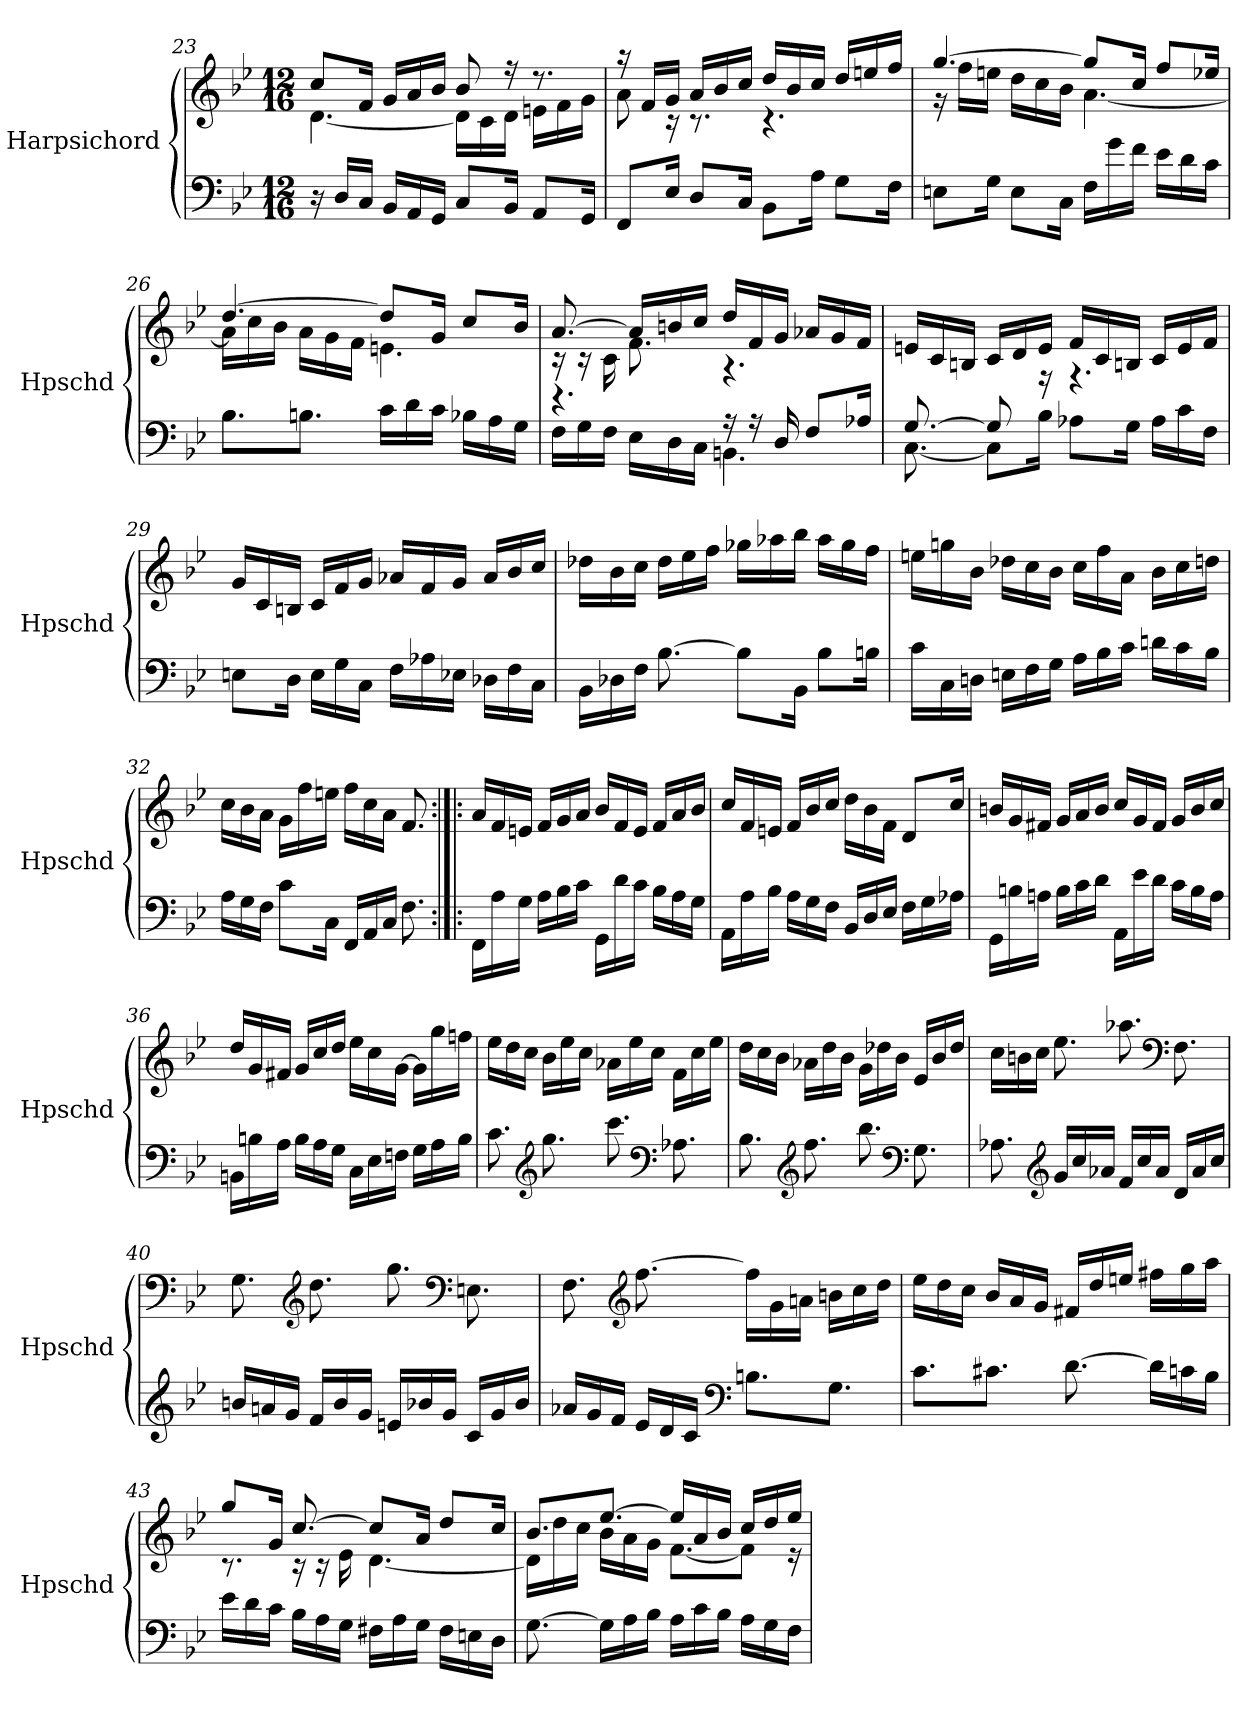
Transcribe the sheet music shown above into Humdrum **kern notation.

**kern	**kern
*part1	*part1
*staff2	*staff1
*I"Harpsichord	*
*I'Hpschd	*
*clefF4	*clefG2
*k[b-e-]	*k[b-e-]
*B-:	*B-:
*M12/16	*M12/16
=23	=23
*	*^
16r	8cc/L	[4.d\
16D/LL	.	.
16C/JJ	16f/Jk	.
16BB-/LL	16g/LL	.
16AA/	16a/	.
16GG/JJ	16b-/JJ	.
8C/L	8b-/	16d\LL]
.	.	16c\
16BB-/Jk	16r	16d\JJ
8AA/L	8.r	16en\LL
.	.	16f\
16GG/Jk	.	16g\JJ
=24	=24	=24
8FF/L	16r	8a\
.	16f/LL	.
16E-/Jk	16g/JJ	16r
8D/L	16a/LL	8.r
.	16b-/	.
16C/Jk	16cc/JJ	.
8BB-\L	16dd/LL	4.r
.	16b-/	.
16A\Jk	16cc/JJ	.
8G\L	16dd/LL	.
.	16een/	.
16F\Jk	16ff/JJ	.
=25	=25	=25
8En\L	[4.gg/	16r
.	.	16ff\LL
16G\Jk	.	16een\JJ
8E\L	.	16dd\LL
.	.	16cc\
16C\Jk	.	16b-\JJ
16F\LL	8gg/L]	[4.a\
16g\	.	.
16f\JJ	16cc/Jk	.
16e-\LL	8ff/L	.
16d\	.	.
16c\JJ	16ee-X/Jk	.
=26	=26	=26
8.B-\L	[4.dd/	16a\LL]
.	.	16cc\
.	.	16b-\JJ
8.Bn\J	.	16a\LL
.	.	16g\
.	.	16f\JJ
16c\LL	8dd/L]	4.en\
16d\	.	.
16c\JJ	16g/Jk	.
16B-X\LL	8cc/L	.
16A\	.	.
16G\JJ	16b-/Jk	.
=27	=27	=27
*^	*	*
4.r	16F\LL	[8.a/	16r
.	16G\	.	16r
.	16F\JJ	.	16c\
.	16E-\LL	16a/LL]	8.f\
.	16D\	16bn/	.
.	16C\JJ	16cc/JJ	.
16r	4.BBn\	16dd/LL	4.r
16r	.	16f/	.
16D/	.	16g/JJ	.
8F/L	.	16a-X/LL	.
.	.	16g/	.
16A-X/Jk	.	16f/JJ	.
*	*	*v	*v
=28	=28	=28
[8.G/	[8.C\	16en/LL
.	.	16c/
.	.	16Bn/JJ
8G/]	8C\L]	16c/LL
.	.	16d/
16r	16B-\Jk	16e/JJ
4.r	8A-X\L	16f/LL
.	.	16c/
.	16G\Jk	16Bn/JJ
.	16A-\LL	16c/LL
.	16c\	16e/
.	16F\JJ	16f/JJ
*v	*v	*
=29	=29
8En\L	16g/LL
.	16c/
16D\Jk	16Bn/JJ
16E\LL	16c/LL
16G\	16f/
16C\JJ	16g/JJ
16F\LL	16a-X/LL
16A-X\	16f/
16E-X\JJ	16g/JJ
16D-X\LL	16a-/LL
16F\	16b-/
16C\JJ	16cc/JJ
=30	=30
16BB-\LL	16dd-X\LL
16D-X\	16b-\
16F\JJ	16cc\JJ
[8.B-\	16dd-\LL
.	16ee-\
.	16ff\JJ
8B-\L]	16gg-X\LL
.	16aa-X\
16BB-\Jk	16bb-\JJ
8B-\L	16aa-\LL
.	16gg-\
16Bn\Jk	16ff\JJ
=31	=31
16c\LL	16een\LL
16C\	16ggn\
16Dn\JJ	16b-\JJ
16En\LL	16dd-X\LL
16F\	16cc\
16G\JJ	16b-\JJ
16A\LL	16cc\LL
16B-\	16ff\
16c\JJ	16a\JJ
16dn\LL	16b-\LL
16c\	16cc\
16B-\JJ	16ddn\JJ
=32	=32
16A\LL	16cc\LL
16G\	16b-\
16F\JJ	16a\JJ
8c\L	16g\LL
.	16ff\
16C\Jk	16een\JJ
16FF/LL	16ff\LL
16AA/	16cc\
16C/JJ	16a\JJ
8.F\	8.f/
=33:|!|:	=33:|!|:
16FF\LL	16a/LL
16A\	16f/
16G\JJ	16en/JJ
16A\LL	16f/LL
16B-\	16g/
16c\JJ	16a/JJ
16GG\LL	16b-/LL
16d\	16f/
16c\JJ	16e/JJ
16B-\LL	16f/LL
16A\	16a/
16G\JJ	16b-/JJ
=34	=34
16AA\LL	16cc/LL
16A\	16f/
16B-\JJ	16en/JJ
16A\LL	16f/LL
16G\	16b-/
16F\JJ	16cc/JJ
16BB-/LL	16dd\LL
16D/	16b-\
16E-/JJ	16f\JJ
16F\LL	8d/L
16G\	.
16A-X\JJ	16cc/Jk
=35	=35
16GG\LL	16bn/LL
16Bn\	16g/
16An\JJ	16f#X/JJ
16B\LL	16g/LL
16c\	16a/
16d\JJ	16b/JJ
16AA\LL	16cc/LL
16e-\	16g/
16d\JJ	16f#/JJ
16c\LL	16g/LL
16B\	16b/
16A\JJ	16cc/JJ
=36	=36
16BBn\LL	16dd/LL
16Bn\	16g/
16A\JJ	16f#X/JJ
16B\LL	16g/LL
16A\	16cc/
16G\JJ	16dd/JJ
16C\LL	16ee-\LL
16E-\	16cc\
16Fn\JJ	[16g\JJ
16G\LL	16g\LL]
16A\	16gg\
16B\JJ	16ffn\JJ
=37	=37
8.c\	16ee-\LL
.	16dd\
.	16cc\JJ
*clefG2	*
8.gg\	16b-\LL
.	16ee-\
.	16cc\JJ
8.ccc\	16a-X\LL
.	16ee-\
.	16cc\JJ
*clefF4	*
8.A-X\	16f\LL
.	16cc\
.	16ee-\JJ
=38	=38
8.B-\	16dd\LL
.	16cc\
.	16b-\JJ
*clefG2	*
8.ff\	16a-X\LL
.	16dd\
.	16b-\JJ
8.bb-\	16g\LL
.	16dd-X\
.	16b-\JJ
*clefF4	*
8.G\	16e-/LL
.	16b-/
.	16dd-/JJ
=39	=39
8.A-X\	16cc\LL
.	16bn\
.	16cc\JJ
*clefG2	*
16g/LL	8.ee-\
16cc/	.
16a-X/JJ	.
16f/LL	8.aa-X\
16cc/	.
16a-/JJ	.
*	*clefF4
16d/LL	8.F\
16a-/	.
16cc/JJ	.
=40	=40
16bn/LL	8.G\
16an/	.
16g/JJ	.
*	*clefG2
16f/LL	8.dd\
16b/	.
16g/JJ	.
16en/LL	8.gg\
16b-X/	.
16g/JJ	.
*	*clefF4
16c/LL	8.En\
16g/	.
16b-/JJ	.
=41	=41
16a-X/LL	8.F\
16g/	.
16f/JJ	.
*	*clefG2
16e-/LL	[8.ff\
16d/	.
16c/JJ	.
*clefF4	*
8.Bn\L	16ff\LL]
.	16g\
.	16an\JJ
8.G\J	16bn\LL
.	16cc\
.	16dd\JJ
=42	=42
8.c\L	16ee-\LL
.	16dd\
.	16cc\JJ
8.c#X\J	16b-/LL
.	16a/
.	16g/JJ
[8.d\	16f#X/LL
.	16dd/
.	16een/JJ
16d\LL]	16ff#X\LL
16cn\	16gg\
16B-\JJ	16aa\JJ
=43	=43
*	*^
16e-\LL	8gg/L	8.r
16d\	.	.
16c\JJ	16g/Jk	.
16B-\LL	[8.cc/	16r
16A\	.	16r
16G\JJ	.	16e-\
16F#X\LL	8cc/L]	[4.d\
16A\	.	.
16G\JJ	16a/Jk	.
16F#\LL	8dd/L	.
16En\	.	.
16D\JJ	16cc/Jk	.
=44	=44	=44
[8.G\	8.b-/L	16d\LL]
.	.	16dd\
.	.	16cc\JJ
16G\LL]	[8.ee-/J	16b-\LL
16A\	.	16a\
16B-\JJ	.	16g\JJ
16A\LL	16ee-/LL]	[8.f\L
16c\	16a/	.
16B-\JJ	16b-/JJ	.
16A\LL	16cc/LL	8f\J]
16G\	16dd/	.
16F\JJ	16ee-/JJ	16r
*	*v	*v
=	=
*-	*-
